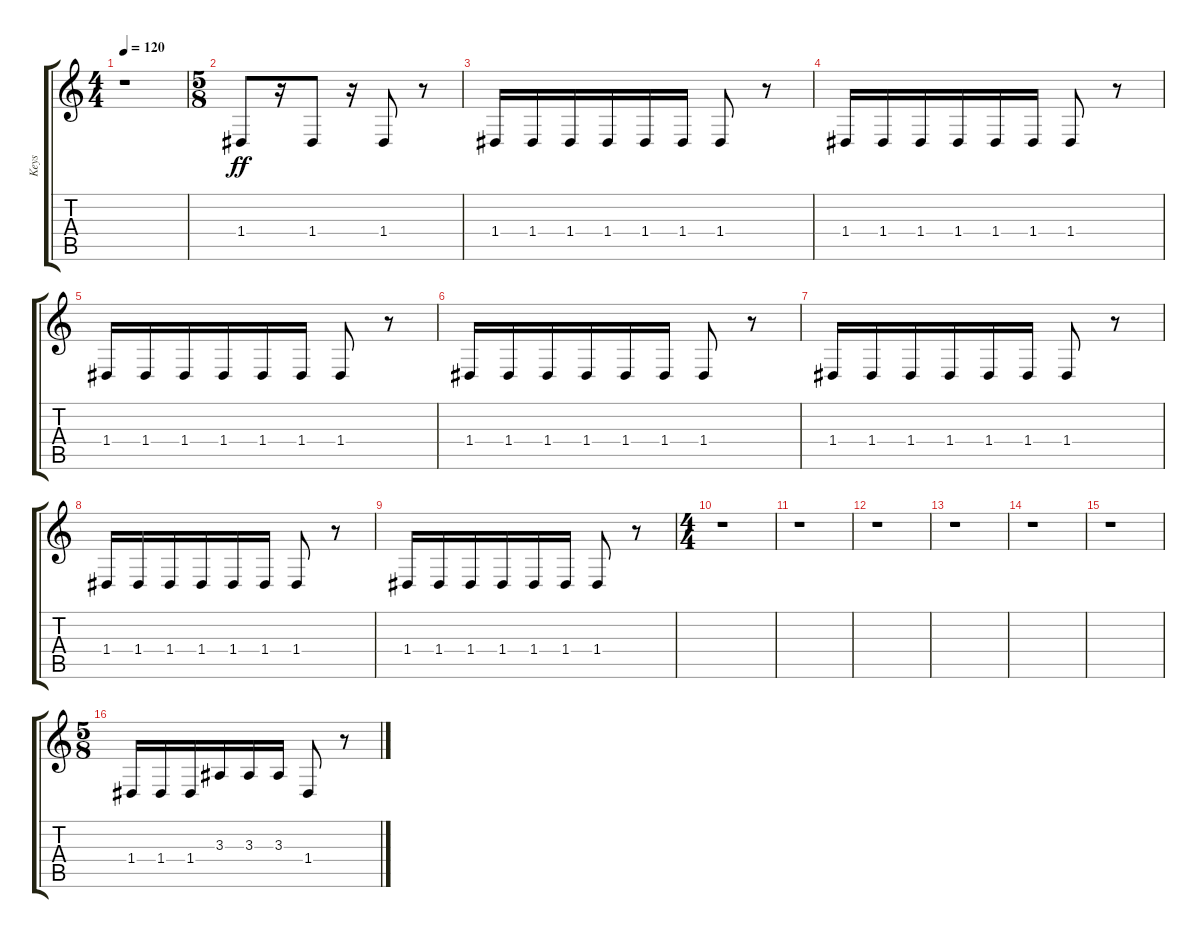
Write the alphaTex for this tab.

\track ("Keys" "Keys") {instrument pad4choir}
\staff {score tabs}
\tuning (E4 B3 G3 D3 A2 E2) {hide}
\ts (4 4)
\tempo 120
\clef g2
\ks c
r.1{dy ff} |
\ts (5 8)
1.4.8 r.16 1.4.8 r.16 1.4.8 r.8 |
1.4.16 1.4.16 1.4.16 1.4.16 1.4.16 1.4.16 1.4.8 r.8 |
1.4.16 1.4.16 1.4.16 1.4.16 1.4.16 1.4.16 1.4.8 r.8 |
1.4.16 1.4.16 1.4.16 1.4.16 1.4.16 1.4.16 1.4.8 r.8 |
1.4.16 1.4.16 1.4.16 1.4.16 1.4.16 1.4.16 1.4.8 r.8 |
1.4.16 1.4.16 1.4.16 1.4.16 1.4.16 1.4.16 1.4.8 r.8 |
1.4.16 1.4.16 1.4.16 1.4.16 1.4.16 1.4.16 1.4.8 r.8 |
1.4.16 1.4.16 1.4.16 1.4.16 1.4.16 1.4.16 1.4.8 r.8 |
\ts (4 4)
r.1 |
r.1 |
r.1 |
r.1 |
r.1 |
r.1 |
\ts (5 8)
1.4.16 1.4.16 1.4.16 3.3.16 3.3.16 3.3.16 1.4.8 r.8
